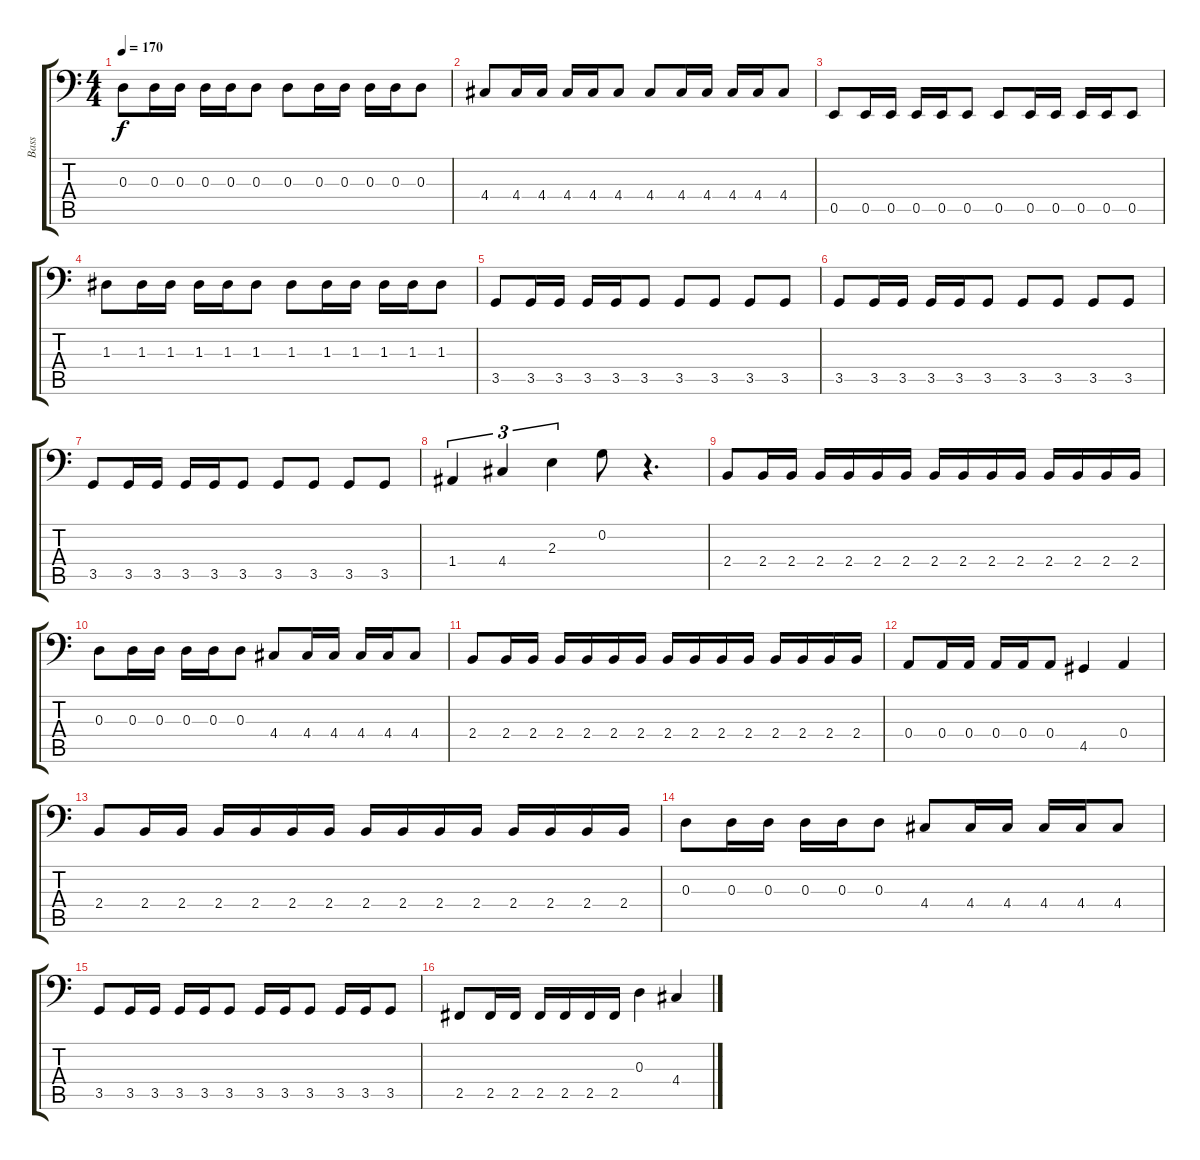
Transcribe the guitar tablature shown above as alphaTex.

\track ("Bass" "Bass") {instrument electricbasspick}
\staff {score tabs}
\tuning (C3 G2 D2 A1 E1 B0) {hide}
\ts (4 4)
\tempo 170
\clef f4
\ks c
0.3.8{dy f} 0.3.16 0.3.16 0.3.16 0.3.16 0.3.8 0.3.8 0.3.16 0.3.16 0.3.16 0.3.16 0.3.8 |
4.4.8 4.4.16 4.4.16 4.4.16 4.4.16 4.4.8 4.4.8 4.4.16 4.4.16 4.4.16 4.4.16 4.4.8 |
0.5.8 0.5.16 0.5.16 0.5.16 0.5.16 0.5.8 0.5.8 0.5.16 0.5.16 0.5.16 0.5.16 0.5.8 |
1.3.8 1.3.16 1.3.16 1.3.16 1.3.16 1.3.8 1.3.8 1.3.16 1.3.16 1.3.16 1.3.16 1.3.8 |
3.5.8 3.5.16 3.5.16 3.5.16 3.5.16 3.5.8 3.5.8 3.5.8 3.5.8 3.5.8 |
3.5.8 3.5.16 3.5.16 3.5.16 3.5.16 3.5.8 3.5.8 3.5.8 3.5.8 3.5.8 |
3.5.8 3.5.16 3.5.16 3.5.16 3.5.16 3.5.8 3.5.8 3.5.8 3.5.8 3.5.8 |
1.4.4{tu (3 2)} 4.4.4{tu (3 2)} 2.3.4{tu (3 2)} 0.2.8 r.4{d} |
2.4.8 2.4.16 2.4.16 2.4.16 2.4.16 2.4.16 2.4.16 2.4.16 2.4.16 2.4.16 2.4.16 2.4.16 2.4.16 2.4.16 2.4.16 |
0.3.8 0.3.16 0.3.16 0.3.16 0.3.16 0.3.8 4.4.8 4.4.16 4.4.16 4.4.16 4.4.16 4.4.8 |
2.4.8 2.4.16 2.4.16 2.4.16 2.4.16 2.4.16 2.4.16 2.4.16 2.4.16 2.4.16 2.4.16 2.4.16 2.4.16 2.4.16 2.4.16 |
0.4.8 0.4.16 0.4.16 0.4.16 0.4.16 0.4.8 4.5.4 0.4.4 |
2.4.8 2.4.16 2.4.16 2.4.16 2.4.16 2.4.16 2.4.16 2.4.16 2.4.16 2.4.16 2.4.16 2.4.16 2.4.16 2.4.16 2.4.16 |
0.3.8 0.3.16 0.3.16 0.3.16 0.3.16 0.3.8 4.4.8 4.4.16 4.4.16 4.4.16 4.4.16 4.4.8 |
3.5.8 3.5.16 3.5.16 3.5.16 3.5.16 3.5.8 3.5.16 3.5.16 3.5.8 3.5.16 3.5.16 3.5.8 |
2.5.8 2.5.16 2.5.16 2.5.16 2.5.16 2.5.16 2.5.16 0.3.4 4.4.4
